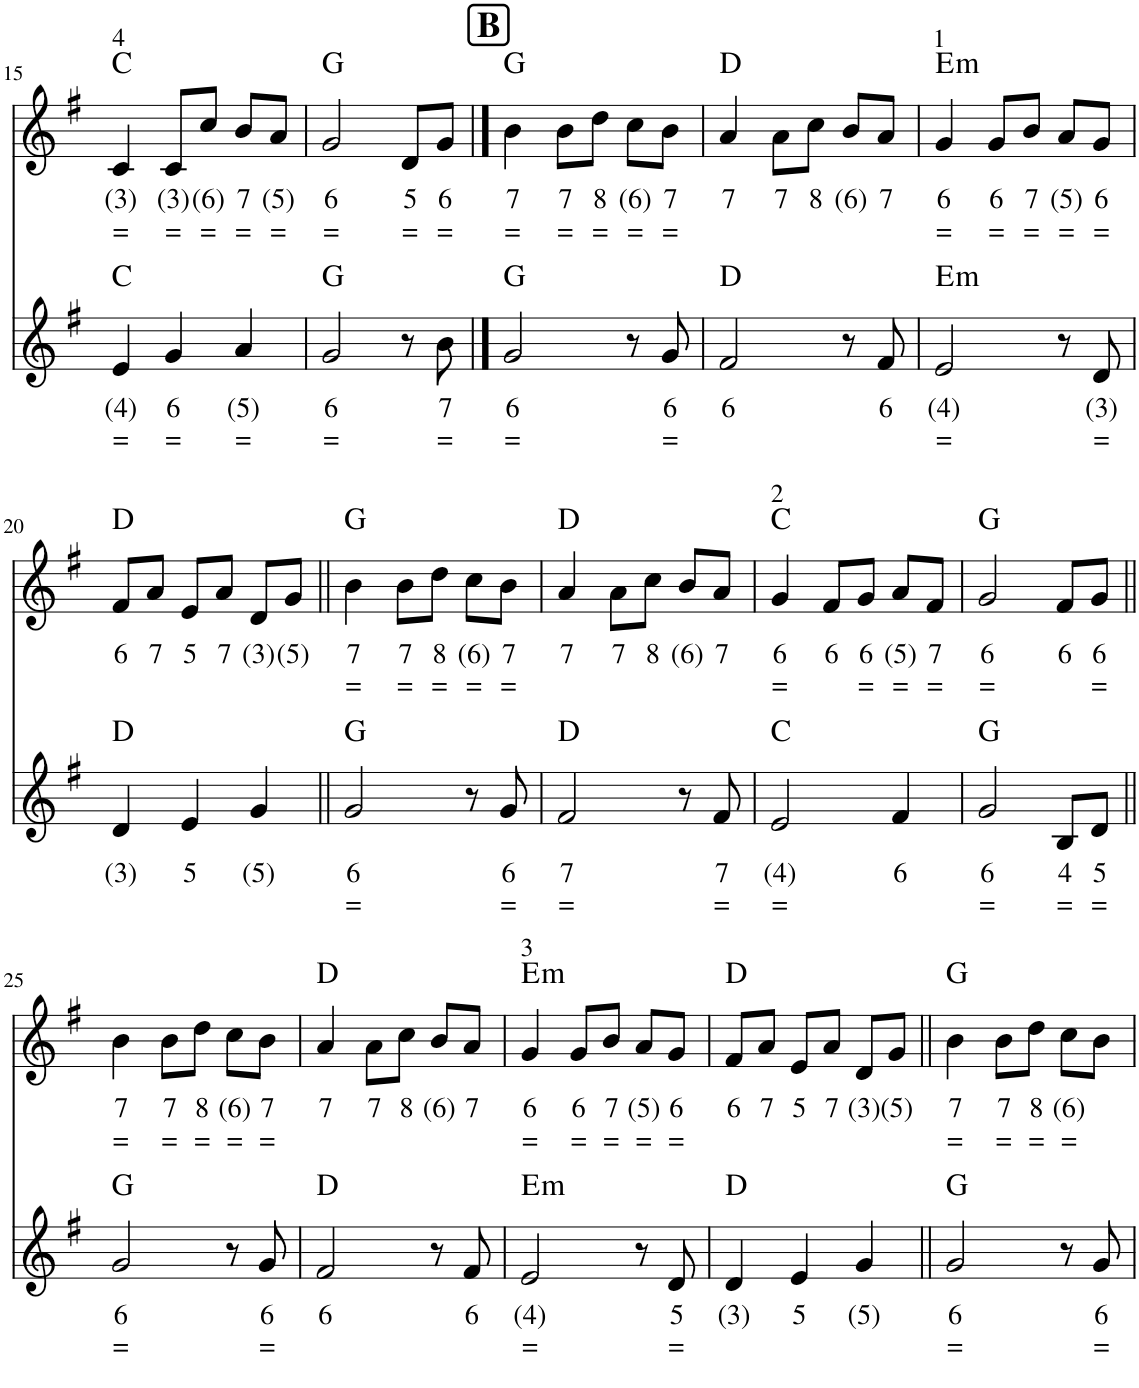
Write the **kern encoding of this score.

**kern	**text	**text	**kern	**text	**text	**harte
*part2	*part2	*part2	*part1	*part1	*part1	*part1
*staff2	*staff2	*staff2	*staff1	*staff1	*staff1	*
*I"Stem	*	*	*I"Stem	*	*	*
!!LO:PB:g=z
*clefG2	*	*	*clefG2	*	*	*
*k[f#]	*	*	*k[f#]	*	*	*
*M3/4	*	*	*M3/4	*	*	*
=15	=15	=15	=15	=15	=15	=15
!	!	!	!LO:TX:a:t=4	!	!	!
!	!LO:LY:b	!LO:LY:b	!	!LO:LY:b	!LO:LY:b	!
4e/	(4)	=	4c/	(3)	=	C:maj
!	!LO:LY:b	!LO:LY:b	!	!LO:LY:b	!LO:LY:b	!
4g/	6	=	8c/L	(3)	=	.
!	!	!	!	!LO:LY:b	!LO:LY:b	!
.	.	.	8cc/J	(6)	=	.
!	!LO:LY:b	!LO:LY:b	!	!LO:LY:b	!LO:LY:b	!
4a/	(5)	=	8b/L	7	=	.
!	!	!	!	!LO:LY:b	!LO:LY:b	!
.	.	.	8a/J	(5)	=	.
=16	=16	=16	=16	=16	=16	=16
!	!LO:LY:b	!LO:LY:b	!	!LO:LY:b	!LO:LY:b	!
2g/	6	=	2g/	6	=	G:maj
!	!	!	!	!LO:LY:b	!LO:LY:b	!
8r	.	.	8d/L	5	=	.
!	!LO:LY:b	!LO:LY:b	!	!LO:LY:b	!LO:LY:b	!
8b\	7	=	8g/J	6	=	.
!!LO:REH:place=s1:a:B:cj:fs=14:t=B
==17	==17	==17	==17	==17	==17	==17
!	!LO:LY:b	!LO:LY:b	!	!LO:LY:b	!LO:LY:b	!
2g/	6	=	4b\	7	=	G:maj
!	!	!	!	!LO:LY:b	!LO:LY:b	!
.	.	.	8b\L	7	=	.
!	!	!	!	!LO:LY:b	!LO:LY:b	!
.	.	.	8dd\J	8	=	.
!	!	!	!	!LO:LY:b	!LO:LY:b	!
8r	.	.	8cc\L	(6)	=	.
!	!LO:LY:b	!LO:LY:b	!	!LO:LY:b	!LO:LY:b	!
8g/	6	=	8b\J	7	=	.
=18	=18	=18	=18	=18	=18	=18
!	!LO:LY:b	!	!	!LO:LY:b	!	!
2f#/	6	.	4a/	7	.	D:maj
!	!	!	!	!LO:LY:b	!	!
.	.	.	8a\L	7	.	.
!	!	!	!	!LO:LY:b	!	!
.	.	.	8cc\J	8	.	.
!	!	!	!	!LO:LY:b	!	!
8r	.	.	8b/L	(6)	.	.
!	!LO:LY:b	!	!	!LO:LY:b	!	!
8f#/	6	.	8a/J	7	.	.
=19	=19	=19	=19	=19	=19	=19
!	!	!	!LO:TX:a:t=1	!	!	!
!	!LO:LY:b	!LO:LY:b	!	!LO:LY:b	!LO:LY:b	!LO:H:kt=m
2e/	(4)	=	4g/	6	=	E:min
!	!	!	!	!LO:LY:b	!LO:LY:b	!
.	.	.	8g/L	6	=	.
!	!	!	!	!LO:LY:b	!LO:LY:b	!
.	.	.	8b/J	7	=	.
!	!	!	!	!LO:LY:b	!LO:LY:b	!
8r	.	.	8a/L	(5)	=	.
!	!LO:LY:b	!LO:LY:b	!	!LO:LY:b	!LO:LY:b	!
8d/	(3)	=	8g/J	6	=	.
!!LO:LB:g=z
=20	=20	=20	=20	=20	=20	=20
!	!LO:LY:b	!	!	!LO:LY:b	!	!
4d/	(3)	.	8f#/L	6	.	D:maj
!	!	!	!	!LO:LY:b	!	!
.	.	.	8a/J	7	.	.
!	!LO:LY:b	!	!	!LO:LY:b	!	!
4e/	5	.	8e/L	5	.	.
!	!	!	!	!LO:LY:b	!	!
.	.	.	8a/J	7	.	.
!	!LO:LY:b	!	!	!LO:LY:b	!	!
4g/	(5)	.	8d/L	(3)	.	.
!	!	!	!	!LO:LY:b	!	!
.	.	.	8g/J	(5)	.	.
=21||	=21||	=21||	=21||	=21||	=21||	=21||
!	!LO:LY:b	!LO:LY:b	!	!LO:LY:b	!LO:LY:b	!
2g/	6	=	4b\	7	=	G:maj
!	!	!	!	!LO:LY:b	!LO:LY:b	!
.	.	.	8b\L	7	=	.
!	!	!	!	!LO:LY:b	!LO:LY:b	!
.	.	.	8dd\J	8	=	.
!	!	!	!	!LO:LY:b	!LO:LY:b	!
8r	.	.	8cc\L	(6)	=	.
!	!LO:LY:b	!LO:LY:b	!	!LO:LY:b	!LO:LY:b	!
8g/	6	=	8b\J	7	=	.
=22	=22	=22	=22	=22	=22	=22
!	!LO:LY:b	!LO:LY:b	!	!LO:LY:b	!	!
2f#/	7	=	4a/	7	.	D:maj
!	!	!	!	!LO:LY:b	!	!
.	.	.	8a\L	7	.	.
!	!	!	!	!LO:LY:b	!	!
.	.	.	8cc\J	8	.	.
!	!	!	!	!LO:LY:b	!	!
8r	.	.	8b/L	(6)	.	.
!	!LO:LY:b	!LO:LY:b	!	!LO:LY:b	!	!
8f#/	7	=	8a/J	7	.	.
=23	=23	=23	=23	=23	=23	=23
!	!	!	!LO:TX:a:t=2	!	!	!
!	!LO:LY:b	!LO:LY:b	!	!LO:LY:b	!LO:LY:b	!
2e/	(4)	=	4g/	6	=	C:maj
!	!	!	!	!LO:LY:b	!	!
.	.	.	8f#/L	6	.	.
!	!	!	!	!LO:LY:b	!LO:LY:b	!
.	.	.	8g/J	6	=	.
!	!LO:LY:b	!	!	!LO:LY:b	!LO:LY:b	!
4f#/	6	.	8a/L	(5)	=	.
!	!	!	!	!LO:LY:b	!LO:LY:b	!
.	.	.	8f#/J	7	=	.
=24	=24	=24	=24	=24	=24	=24
!	!LO:LY:b	!LO:LY:b	!	!LO:LY:b	!LO:LY:b	!
2g/	6	=	2g/	6	=	G:maj
!	!LO:LY:b	!LO:LY:b	!	!LO:LY:b	!	!
8B/L	4	=	8f#/L	6	.	.
!	!LO:LY:b	!LO:LY:b	!	!LO:LY:b	!LO:LY:b	!
8d/J	5	=	8g/J	6	=	.
!!LO:LB:g=z
=25||	=25||	=25||	=25||	=25||	=25||	=25||
!	!LO:LY:b	!LO:LY:b	!	!LO:LY:b	!LO:LY:b	!
2g/	6	=	4b\	7	=	.
!	!	!	!	!LO:LY:b	!LO:LY:b	!
.	.	.	8b\L	7	=	.
!	!	!	!	!LO:LY:b	!LO:LY:b	!
.	.	.	8dd\J	8	=	.
!	!	!	!	!LO:LY:b	!LO:LY:b	!
8r	.	.	8cc\L	(6)	=	.
!	!LO:LY:b	!LO:LY:b	!	!LO:LY:b	!LO:LY:b	!
8g/	6	=	8b\J	7	=	.
=26	=26	=26	=26	=26	=26	=26
!	!LO:LY:b	!	!	!LO:LY:b	!	!
2f#/	6	.	4a/	7	.	D:maj
!	!	!	!	!LO:LY:b	!	!
.	.	.	8a\L	7	.	.
!	!	!	!	!LO:LY:b	!	!
.	.	.	8cc\J	8	.	.
!	!	!	!	!LO:LY:b	!	!
8r	.	.	8b/L	(6)	.	.
!	!LO:LY:b	!	!	!LO:LY:b	!	!
8f#/	6	.	8a/J	7	.	.
=27	=27	=27	=27	=27	=27	=27
!	!	!	!LO:TX:a:t=3	!	!	!
!	!LO:LY:b	!LO:LY:b	!	!LO:LY:b	!LO:LY:b	!LO:H:kt=m
2e/	(4)	=	4g/	6	=	E:min
!	!	!	!	!LO:LY:b	!LO:LY:b	!
.	.	.	8g/L	6	=	.
!	!	!	!	!LO:LY:b	!LO:LY:b	!
.	.	.	8b/J	7	=	.
!	!	!	!	!LO:LY:b	!LO:LY:b	!
8r	.	.	8a/L	(5)	=	.
!	!LO:LY:b	!LO:LY:b	!	!LO:LY:b	!LO:LY:b	!
8d/	5	=	8g/J	6	=	.
=28	=28	=28	=28	=28	=28	=28
!	!LO:LY:b	!	!	!LO:LY:b	!	!
4d/	(3)	.	8f#/L	6	.	D:maj
!	!	!	!	!LO:LY:b	!	!
.	.	.	8a/J	7	.	.
!	!LO:LY:b	!	!	!LO:LY:b	!	!
4e/	5	.	8e/L	5	.	.
!	!	!	!	!LO:LY:b	!	!
.	.	.	8a/J	7	.	.
!	!LO:LY:b	!	!	!LO:LY:b	!	!
4g/	(5)	.	8d/L	(3)	.	.
!	!	!	!	!LO:LY:b	!	!
.	.	.	8g/J	(5)	.	.
=29||	=29||	=29||	=29||	=29||	=29||	=29||
!	!LO:LY:b	!LO:LY:b	!	!LO:LY:b	!LO:LY:b	!
2g/	6	=	4b\	7	=	G:maj
!	!	!	!	!LO:LY:b	!LO:LY:b	!
.	.	.	8b\L	7	=	.
!	!	!	!	!LO:LY:b	!LO:LY:b	!
.	.	.	8dd\J	8	=	.
!	!	!	!	!LO:LY:b	!LO:LY:b	!
8r	.	.	8cc\L	(6)	=	.
!	!LO:LY:b	!LO:LY:b	!	!	!	!
8g/	6	=	8b\J	.	.	.
=	=	=	=	=	=	=
*-	*-	*-	*-	*-	*-	*-
